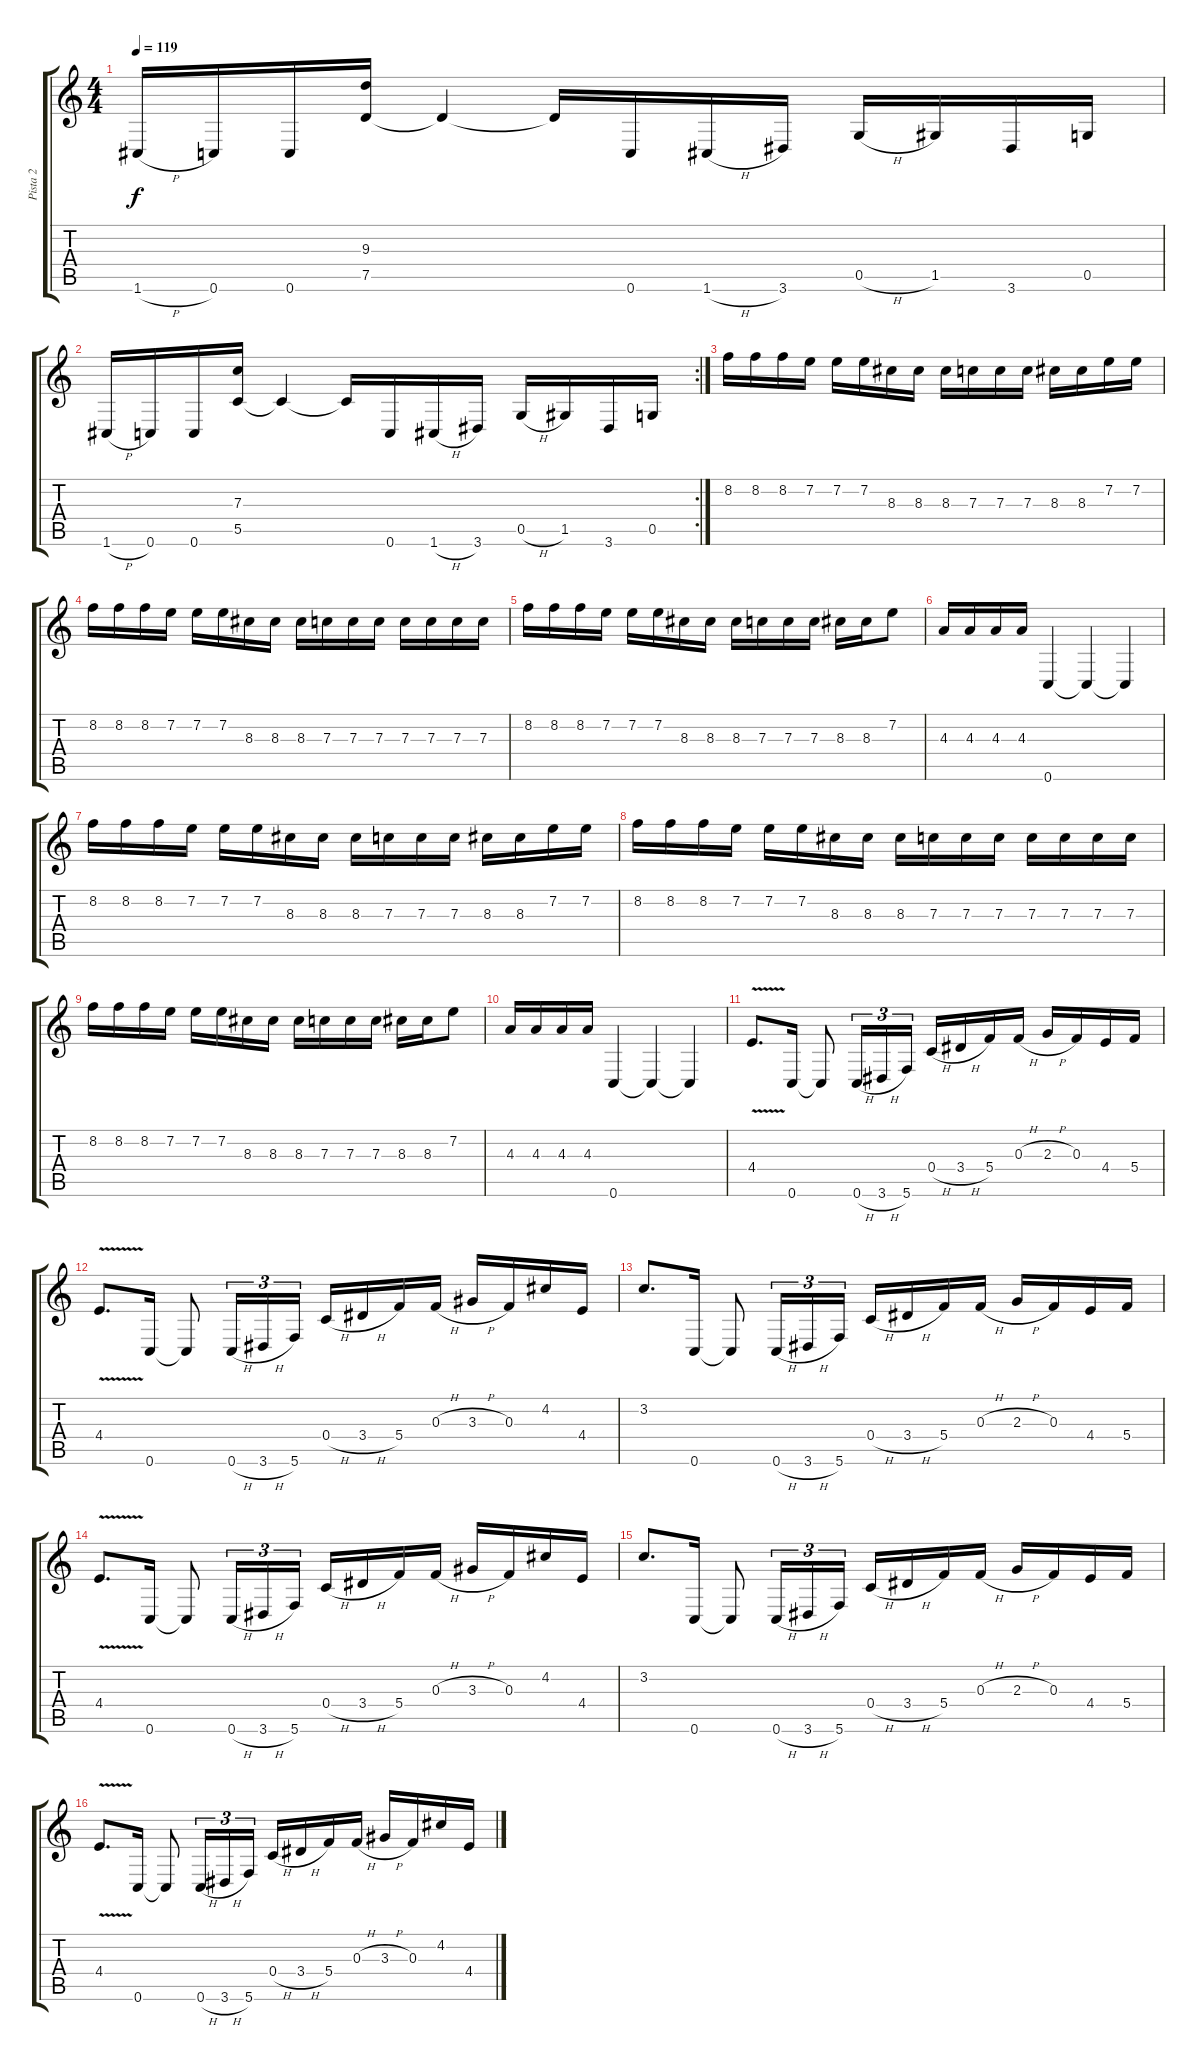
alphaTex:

\track ("Pista 2" "Pista 2") {instrument overdrivenguitar}
\staff {score tabs}
\tuning (D4 A3 F3 C3 G2 C2) {hide}
\ts (4 4)
\tempo 119
\clef g2
\ks c
1.6{h}.16{dy f} 0.6.16 0.6.16 (9.3 7.5).16 7.5{t}.4 7.5{t}.16 0.6.16 1.6{h}.16 3.6.16 0.5{h}.16 1.5.16 3.6.16 0.5.16 |
\rc 2
1.6{h}.16 0.6.16 0.6.16 (7.3 5.5).16 5.5{t}.4 5.5{t}.16 0.6.16 1.6{h}.16 3.6.16 0.5{h}.16 1.5.16 3.6.16 0.5.16 |
8.2.16 8.2.16 8.2.16 7.2.16 7.2.16 7.2.16 8.3.16 8.3.16 8.3.16 7.3.16 7.3.16 7.3.16 8.3.16 8.3.16 7.2.16 7.2.16 |
8.2.16 8.2.16 8.2.16 7.2.16 7.2.16 7.2.16 8.3.16 8.3.16 8.3.16 7.3.16 7.3.16 7.3.16 7.3.16 7.3.16 7.3.16 7.3.16 |
8.2.16 8.2.16 8.2.16 7.2.16 7.2.16 7.2.16 8.3.16 8.3.16 8.3.16 7.3.16 7.3.16 7.3.16 8.3.16 8.3.16 7.2.8 |
4.3.16 4.3.16 4.3.16 4.3.16 0.6.4 0.6{t}.4 0.6{t}.4 |
8.2.16 8.2.16 8.2.16 7.2.16 7.2.16 7.2.16 8.3.16 8.3.16 8.3.16 7.3.16 7.3.16 7.3.16 8.3.16 8.3.16 7.2.16 7.2.16 |
8.2.16 8.2.16 8.2.16 7.2.16 7.2.16 7.2.16 8.3.16 8.3.16 8.3.16 7.3.16 7.3.16 7.3.16 7.3.16 7.3.16 7.3.16 7.3.16 |
8.2.16 8.2.16 8.2.16 7.2.16 7.2.16 7.2.16 8.3.16 8.3.16 8.3.16 7.3.16 7.3.16 7.3.16 8.3.16 8.3.16 7.2.8 |
4.3.16 4.3.16 4.3.16 4.3.16 0.6.4 0.6{t}.4 0.6{t}.4 |
4.4{v}.8{d} 0.6.16 0.6{t}.8 0.6{h}.16{tu (3 2)} 3.6{h}.16{tu (3 2)} 5.6.16{tu (3 2)} 0.4{h}.16 3.4{h}.16 5.4.16 0.3{h}.16 2.3{h}.16 0.3.16 4.4.16 5.4.16 |
4.4{v}.8{d} 0.6.16 0.6{t}.8 0.6{h}.16{tu (3 2)} 3.6{h}.16{tu (3 2)} 5.6.16{tu (3 2)} 0.4{h}.16 3.4{h}.16 5.4.16 0.3{h}.16 3.3{h}.16 0.3.16 4.2.16 4.4.16 |
3.2.8{d} 0.6.16 0.6{t}.8 0.6{h}.16{tu (3 2)} 3.6{h}.16{tu (3 2)} 5.6.16{tu (3 2)} 0.4{h}.16 3.4{h}.16 5.4.16 0.3{h}.16 2.3{h}.16 0.3.16 4.4.16 5.4.16 |
4.4{v}.8{d} 0.6.16 0.6{t}.8 0.6{h}.16{tu (3 2)} 3.6{h}.16{tu (3 2)} 5.6.16{tu (3 2)} 0.4{h}.16 3.4{h}.16 5.4.16 0.3{h}.16 3.3{h}.16 0.3.16 4.2.16 4.4.16 |
3.2.8{d} 0.6.16 0.6{t}.8 0.6{h}.16{tu (3 2)} 3.6{h}.16{tu (3 2)} 5.6.16{tu (3 2)} 0.4{h}.16 3.4{h}.16 5.4.16 0.3{h}.16 2.3{h}.16 0.3.16 4.4.16 5.4.16 |
4.4{v}.8{d} 0.6.16 0.6{t}.8 0.6{h}.16{tu (3 2)} 3.6{h}.16{tu (3 2)} 5.6.16{tu (3 2)} 0.4{h}.16 3.4{h}.16 5.4.16 0.3{h}.16 3.3{h}.16 0.3.16 4.2.16 4.4.16
